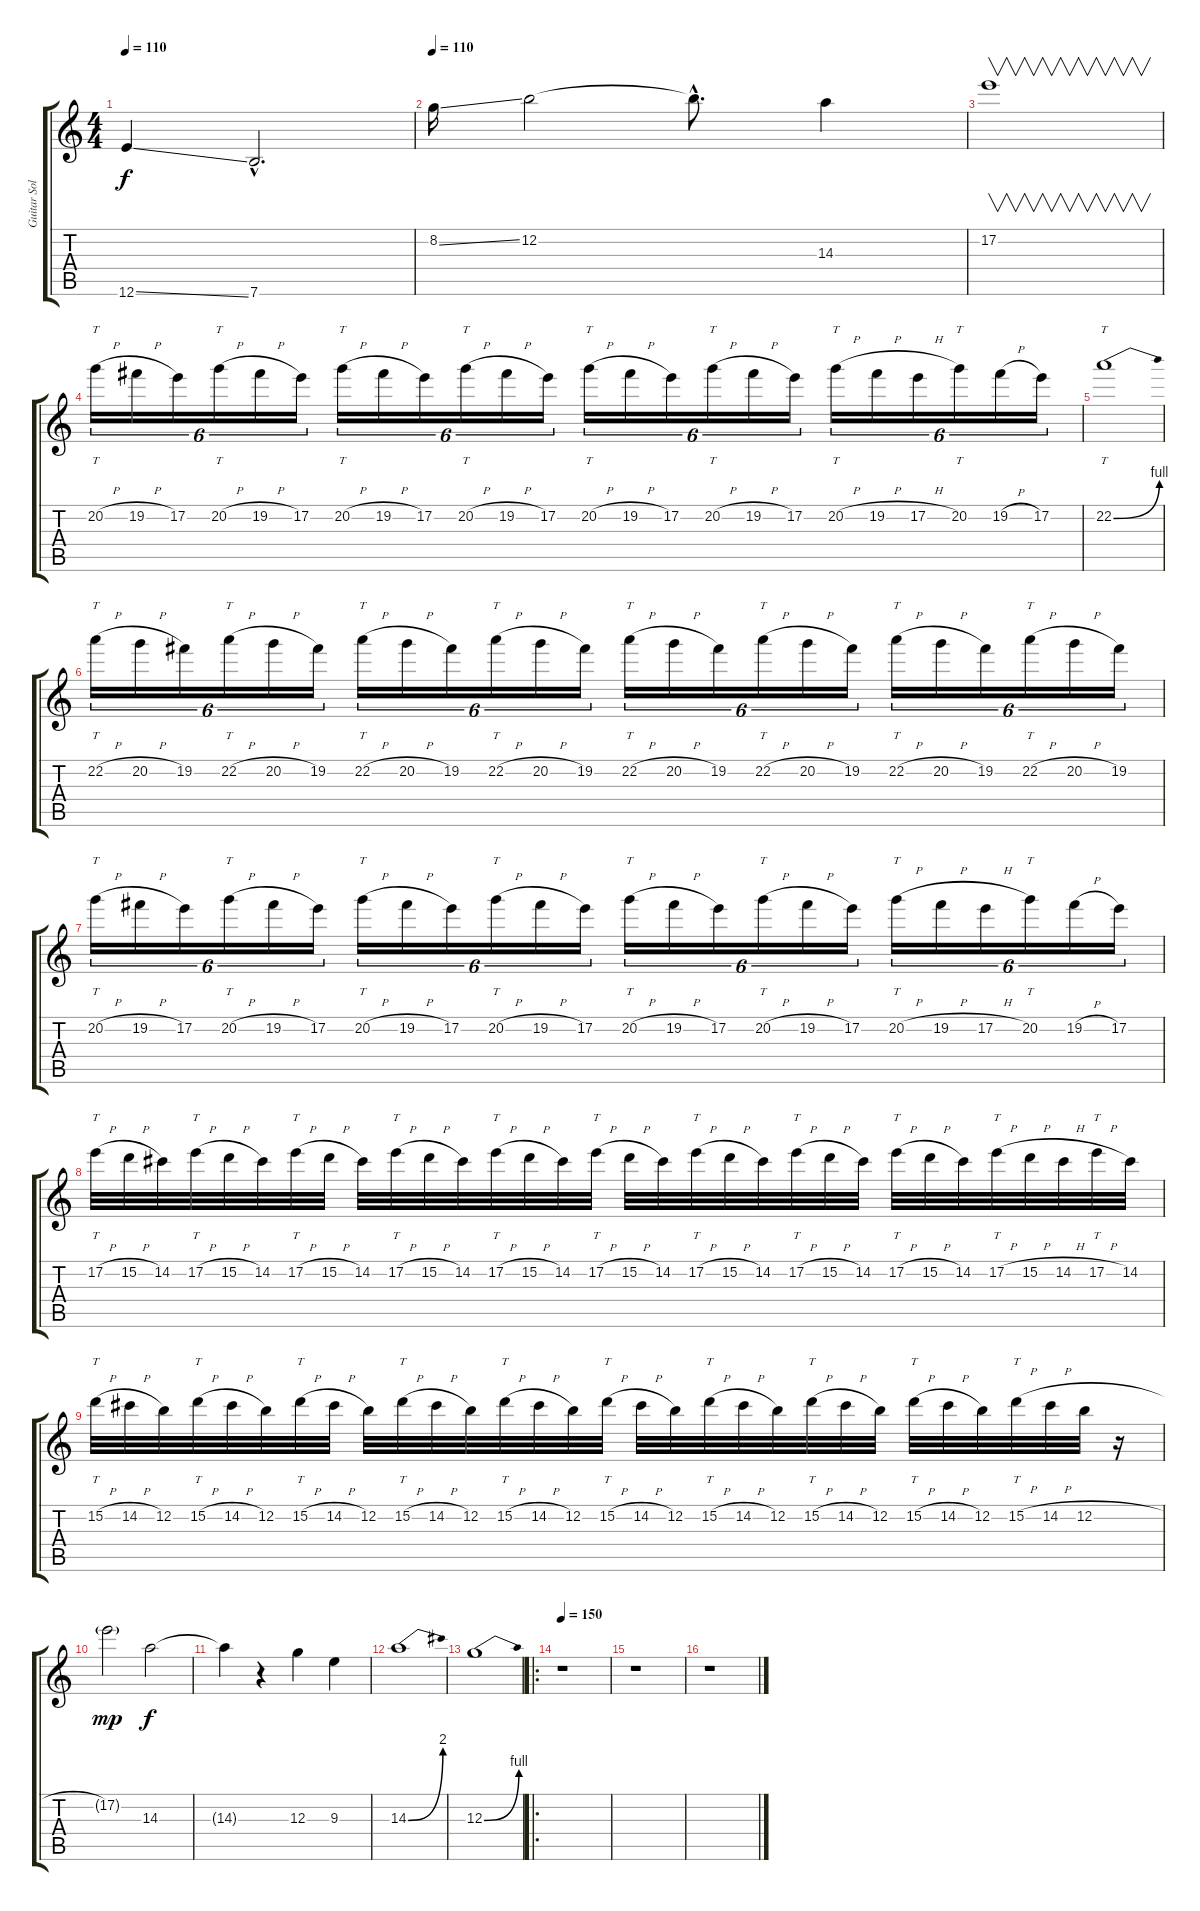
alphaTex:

\track ("Guitar Solo" "Guitar Sol") {instrument distortionguitar}
\staff {score tabs}
\tuning (E4 B3 G3 D3 A2 E2) {hide}
\ts (4 4)
\tempo 110
\clef g2
\ks c
12.6{ss}.4{dy f} 7.6{hac}.2{d} |
\tempo 110
8.2{ss}.16 12.2.2 12.2{hac t}.8{d} 14.3.4 |
17.2.1{v} |
20.2{h}.16{tt tu (6 4)} 19.2{h}.16{tu (6 4)} 17.2.16{tu (6 4)} 20.2{h}.16{tt tu (6 4)} 19.2{h}.16{tu (6 4)} 17.2.16{tu (6 4)} 20.2{h}.16{tt tu (6 4)} 19.2{h}.16{tu (6 4)} 17.2.16{tu (6 4)} 20.2{h}.16{tt tu (6 4)} 19.2{h}.16{tu (6 4)} 17.2.16{tu (6 4)} 20.2{h}.16{tt tu (6 4)} 19.2{h}.16{tu (6 4)} 17.2.16{tu (6 4)} 20.2{h}.16{tt tu (6 4)} 19.2{h}.16{tu (6 4)} 17.2.16{tu (6 4)} 20.2{h}.16{tt tu (6 4)} 19.2{h}.16{tu (6 4)} 17.2{h}.16{tu (6 4)} 20.2.16{tt tu (6 4)} 19.2{h}.16{tu (6 4)} 17.2.16{tu (6 4)} |
22.2{be (bend 0 0 60 4)}.1{tt} |
22.2{h}.16{tt tu (6 4)} 20.2{h}.16{tu (6 4)} 19.2.16{tu (6 4)} 22.2{h}.16{tt tu (6 4)} 20.2{h}.16{tu (6 4)} 19.2.16{tu (6 4)} 22.2{h}.16{tt tu (6 4)} 20.2{h}.16{tu (6 4)} 19.2.16{tu (6 4)} 22.2{h}.16{tt tu (6 4)} 20.2{h}.16{tu (6 4)} 19.2.16{tu (6 4)} 22.2{h}.16{tt tu (6 4)} 20.2{h}.16{tu (6 4)} 19.2.16{tu (6 4)} 22.2{h}.16{tt tu (6 4)} 20.2{h}.16{tu (6 4)} 19.2.16{tu (6 4)} 22.2{h}.16{tt tu (6 4)} 20.2{h}.16{tu (6 4)} 19.2.16{tu (6 4)} 22.2{h}.16{tt tu (6 4)} 20.2{h}.16{tu (6 4)} 19.2.16{tu (6 4)} |
20.2{h}.16{tt tu (6 4)} 19.2{h}.16{tu (6 4)} 17.2.16{tu (6 4)} 20.2{h}.16{tt tu (6 4)} 19.2{h}.16{tu (6 4)} 17.2.16{tu (6 4)} 20.2{h}.16{tt tu (6 4)} 19.2{h}.16{tu (6 4)} 17.2.16{tu (6 4)} 20.2{h}.16{tt tu (6 4)} 19.2{h}.16{tu (6 4)} 17.2.16{tu (6 4)} 20.2{h}.16{tt tu (6 4)} 19.2{h}.16{tu (6 4)} 17.2.16{tu (6 4)} 20.2{h}.16{tt tu (6 4)} 19.2{h}.16{tu (6 4)} 17.2.16{tu (6 4)} 20.2{h}.16{tt tu (6 4)} 19.2{h}.16{tu (6 4)} 17.2{h}.16{tu (6 4)} 20.2.16{tt tu (6 4)} 19.2{h}.16{tu (6 4)} 17.2.16{tu (6 4)} |
17.2{h}.32{tt} 15.2{h}.32 14.2.32 17.2{h}.32{tt} 15.2{h}.32 14.2.32 17.2{h}.32{tt} 15.2{h}.32 14.2.32 17.2{h}.32{tt} 15.2{h}.32 14.2.32 17.2{h}.32{tt} 15.2{h}.32 14.2.32 17.2{h}.32{tt} 15.2{h}.32 14.2.32 17.2{h}.32{tt} 15.2{h}.32 14.2.32 17.2{h}.32{tt} 15.2{h}.32 14.2.32 17.2{h}.32{tt} 15.2{h}.32 14.2.32 17.2{h}.32{tt} 15.2{h}.32 14.2{h}.32 17.2{h}.32{tt} 14.2.32 |
15.2{h}.32{tt} 14.2{h}.32 12.2.32 15.2{h}.32{tt} 14.2{h}.32 12.2.32 15.2{h}.32{tt} 14.2{h}.32 12.2.32 15.2{h}.32{tt} 14.2{h}.32 12.2.32 15.2{h}.32{tt} 14.2{h}.32 12.2.32 15.2{h}.32{tt} 14.2{h}.32 12.2.32 15.2{h}.32{tt} 14.2{h}.32 12.2.32 15.2{h}.32{tt} 14.2{h}.32 12.2.32 15.2{h}.32{tt} 14.2{h}.32 12.2.32 15.2{h}.32{tt} 14.2{h}.32 12.2{h}.32 r.16 |
17.2{g}.2{dy mp} 14.3.2{dy f} |
14.3{t}.4 r.4 12.3.4 9.3.4 |
14.3{be (bend 0 0 60 8)}.1 |
12.3{be (bend 0 0 60 4)}.1 |
\ro
\tempo 150
r.1 |
r.1 |
r.1
